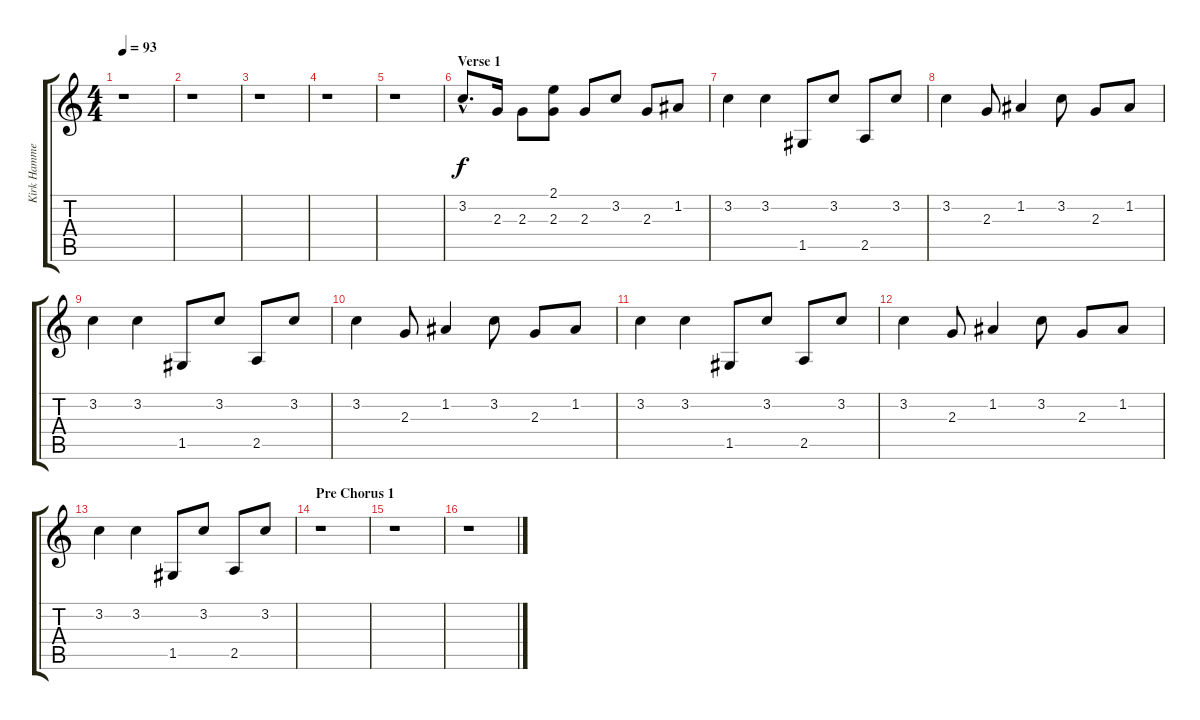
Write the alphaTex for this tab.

\track ("Kirk Hammett Clean" "Kirk Hamme") {instrument electricguitarclean}
\staff {score tabs}
\tuning (D4 A3 F3 C3 G2 C2) {hide}
\ts (4 4)
\tempo 93
\clef g2
\ks c
r.1{dy f} |
r.1 |
r.1 |
r.1 |
r.1 |
\section ("" "Verse 1")
3.2{hac}.8{d} 2.3.16 2.3.8 (2.1 2.3).8 2.3.8 3.2.8 2.3.8 1.2.8 |
3.2.4 3.2.4 1.5.8 3.2.8 2.5.8 3.2.8 |
3.2.4 2.3.8 1.2.4 3.2.8 2.3.8 1.2.8 |
3.2.4 3.2.4 1.5.8 3.2.8 2.5.8 3.2.8 |
3.2.4 2.3.8 1.2.4 3.2.8 2.3.8 1.2.8 |
3.2.4 3.2.4 1.5.8 3.2.8 2.5.8 3.2.8 |
3.2.4 2.3.8 1.2.4 3.2.8 2.3.8 1.2.8 |
3.2.4 3.2.4 1.5.8 3.2.8 2.5.8 3.2.8 |
\section ("" "Pre Chorus 1")
r.1 |
r.1 |
r.1
